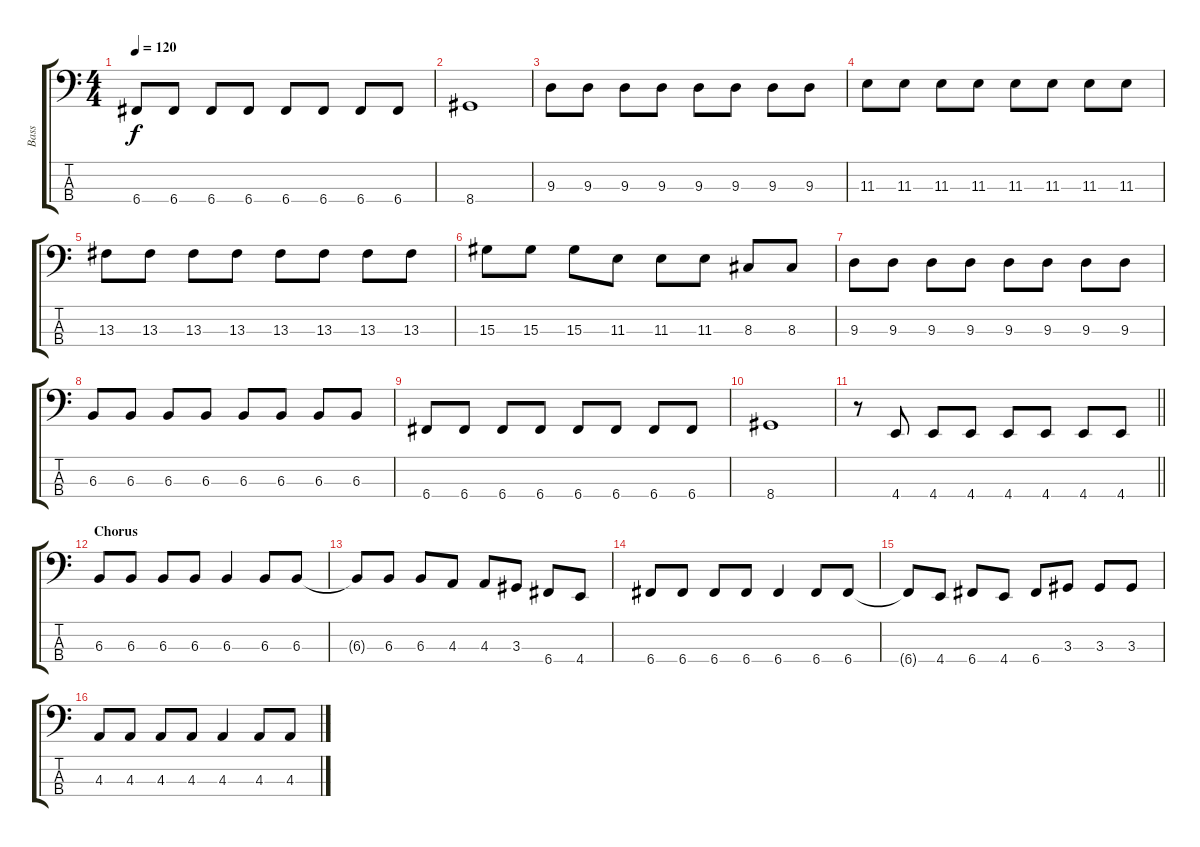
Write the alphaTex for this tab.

\track ("Bass" "Bass") {instrument electricbassfinger}
\staff {score tabs}
\tuning (Eb2 Bb1 F1 C1) {hide}
\ts (4 4)
\tempo 120
\clef f4
\ks c
6.4.8{dy f} 6.4.8 6.4.8 6.4.8 6.4.8 6.4.8 6.4.8 6.4.8 |
8.4.1 |
9.3.8 9.3.8 9.3.8 9.3.8 9.3.8 9.3.8 9.3.8 9.3.8 |
11.3.8 11.3.8 11.3.8 11.3.8 11.3.8 11.3.8 11.3.8 11.3.8 |
13.3.8 13.3.8 13.3.8 13.3.8 13.3.8 13.3.8 13.3.8 13.3.8 |
15.3.8 15.3.8 15.3.8 11.3.8 11.3.8 11.3.8 8.3.8 8.3.8 |
9.3.8 9.3.8 9.3.8 9.3.8 9.3.8 9.3.8 9.3.8 9.3.8 |
6.3.8 6.3.8 6.3.8 6.3.8 6.3.8 6.3.8 6.3.8 6.3.8 |
6.4.8 6.4.8 6.4.8 6.4.8 6.4.8 6.4.8 6.4.8 6.4.8 |
8.4.1 |
\barLineRight lightlight
r.8 4.4.8 4.4.8 4.4.8 4.4.8 4.4.8 4.4.8 4.4.8 |
\section ("" "Chorus")
6.3.8{volume 12} 6.3.8 6.3.8 6.3.8 6.3.4 6.3.8 6.3.8 |
6.3{t}.8 6.3.8 6.3.8 4.3.8 4.3.8 3.3.8 6.4.8 4.4.8 |
6.4.8 6.4.8 6.4.8 6.4.8 6.4.4 6.4.8 6.4.8 |
6.4{t}.8 4.4.8 6.4.8 4.4.8 6.4.8 3.3.8 3.3.8 3.3.8 |
4.3.8 4.3.8 4.3.8 4.3.8 4.3.4 4.3.8 4.3.8
